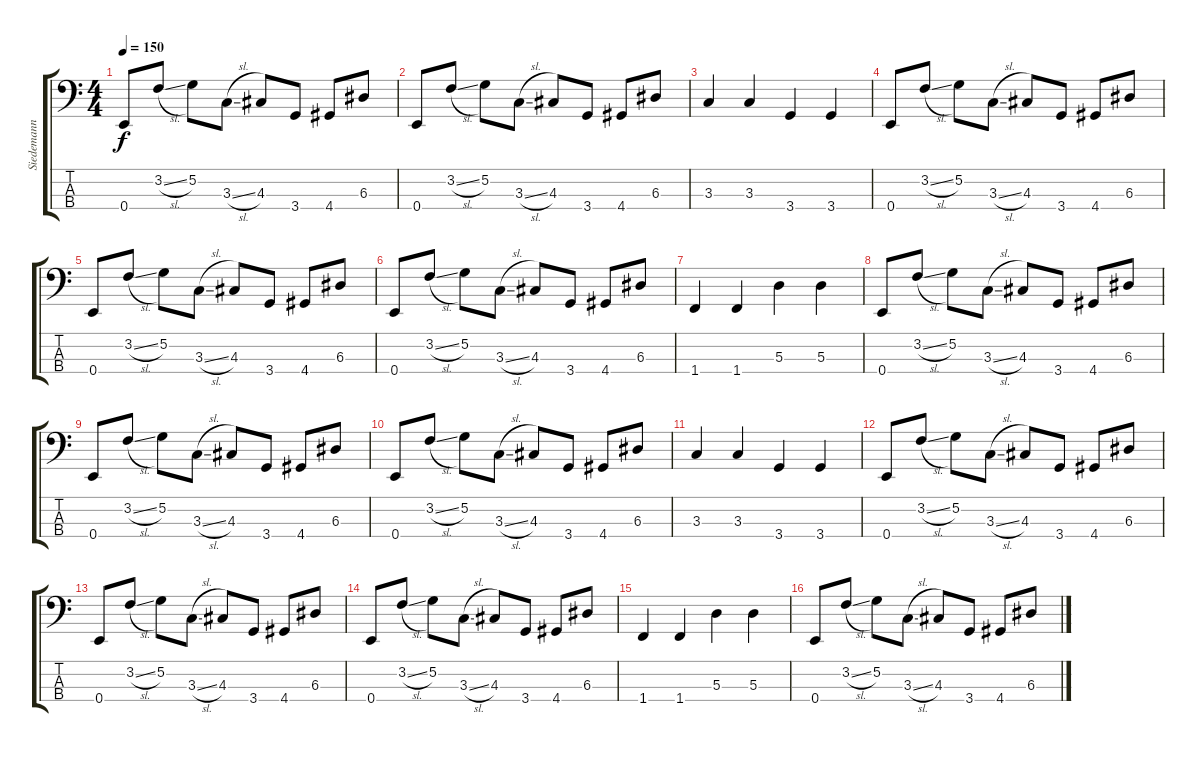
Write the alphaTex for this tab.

\track ("Siedemann" "Siedemann") {instrument electricbasspick}
\staff {score tabs}
\tuning (G2 D2 A1 E1) {hide}
\ts (4 4)
\tempo 150
\clef f4
\ks c
0.4.8{dy f} 3.2{sl}.8 5.2.8 3.3{sl}.8 4.3.8 3.4.8 4.4.8 6.3.8 |
0.4.8 3.2{sl}.8 5.2.8 3.3{sl}.8 4.3.8 3.4.8 4.4.8 6.3.8 |
3.3.4 3.3.4 3.4.4 3.4.4 |
0.4.8 3.2{sl}.8 5.2.8 3.3{sl}.8 4.3.8 3.4.8 4.4.8 6.3.8 |
0.4.8 3.2{sl}.8 5.2.8 3.3{sl}.8 4.3.8 3.4.8 4.4.8 6.3.8 |
0.4.8 3.2{sl}.8 5.2.8 3.3{sl}.8 4.3.8 3.4.8 4.4.8 6.3.8 |
1.4.4 1.4.4 5.3.4 5.3.4 |
0.4.8 3.2{sl}.8 5.2.8 3.3{sl}.8 4.3.8 3.4.8 4.4.8 6.3.8 |
0.4.8 3.2{sl}.8 5.2.8 3.3{sl}.8 4.3.8 3.4.8 4.4.8 6.3.8 |
0.4.8 3.2{sl}.8 5.2.8 3.3{sl}.8 4.3.8 3.4.8 4.4.8 6.3.8 |
3.3.4 3.3.4 3.4.4 3.4.4 |
0.4.8 3.2{sl}.8 5.2.8 3.3{sl}.8 4.3.8 3.4.8 4.4.8 6.3.8 |
0.4.8 3.2{sl}.8 5.2.8 3.3{sl}.8 4.3.8 3.4.8 4.4.8 6.3.8 |
0.4.8 3.2{sl}.8 5.2.8 3.3{sl}.8 4.3.8 3.4.8 4.4.8 6.3.8 |
1.4.4 1.4.4 5.3.4 5.3.4 |
0.4.8 3.2{sl}.8 5.2.8 3.3{sl}.8 4.3.8 3.4.8 4.4.8 6.3.8
